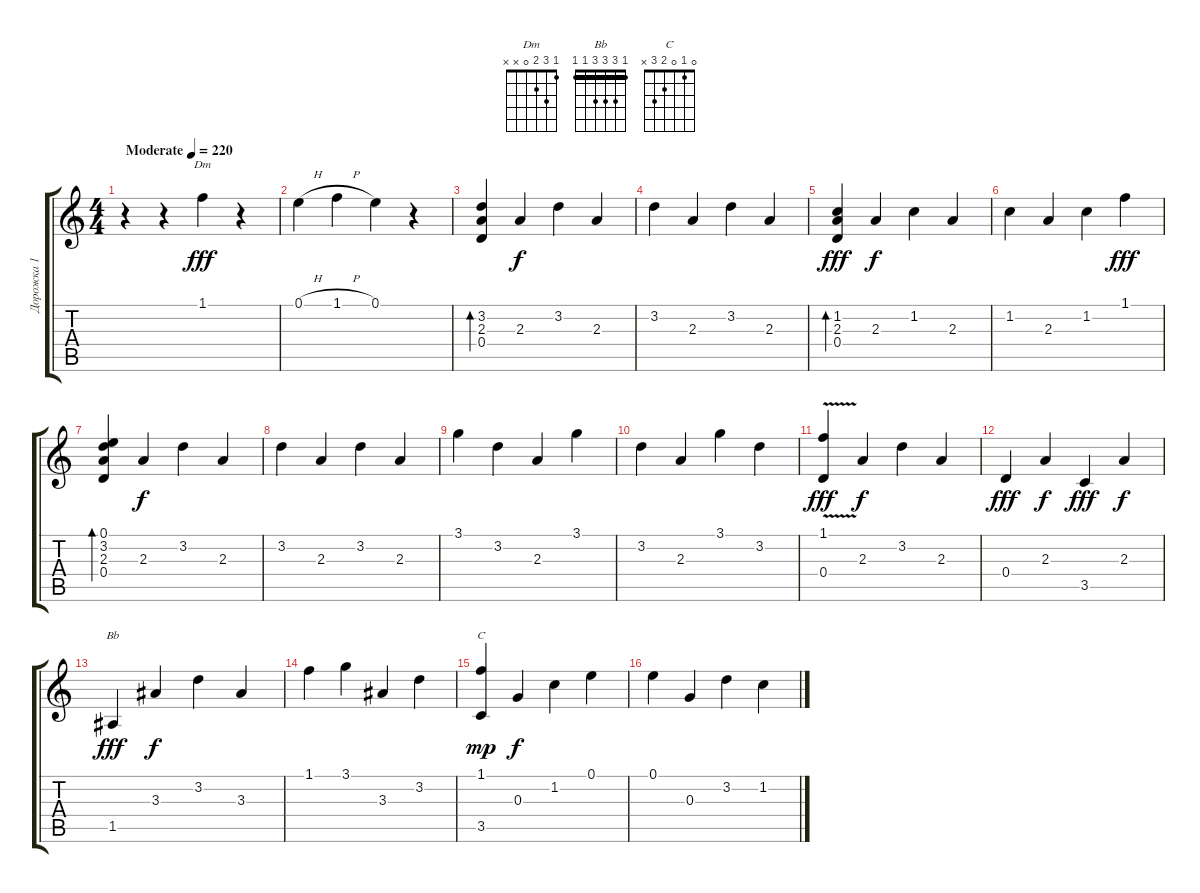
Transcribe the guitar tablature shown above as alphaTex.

\track ("Дорожка 1" "Дорожка 1") {instrument acousticguitarsteel}
\staff {score tabs}
\tuning (E4 B3 G3 D3 A2 E2) {hide}
\chord ("Dm" 1 3 2 0 x x)
\chord ("Bb" 1 3 3 3 1 1) {barre 1}
\chord ("C" 0 1 0 2 3 x)
\ts (4 4)
\tempo (220 "Moderate")
\clef g2
\ks c
r.4{dy fff instrument acousticguitarsteel} r.4 1.1.4{ch "Dm"} r.4 |
0.1{h}.4 1.1{h}.4 0.1.4 r.4 |
(3.2 2.3 0.4).4{bd 480} 2.3.4{dy f} 3.2.4 2.3.4 |
3.2.4 2.3.4 3.2.4 2.3.4 |
(1.2 2.3 0.4).4{bd 480 dy fff} 2.3.4{dy f} 1.2.4 2.3.4 |
1.2.4 2.3.4 1.2.4 1.1.4{dy fff} |
(0.1 3.2 2.3 0.4).4{bd 480} 2.3.4{dy f} 3.2.4 2.3.4 |
3.2.4 2.3.4 3.2.4 2.3.4 |
3.1.4 3.2.4 2.3.4 3.1.4 |
3.2.4 2.3.4 3.1.4 3.2.4 |
(1.1{v} 0.4{v}).4{dy fff} 2.3.4{dy f} 3.2.4 2.3.4 |
0.4.4{dy fff} 2.3.4{dy f} 3.5.4{dy fff} 2.3.4{dy f} |
1.5.4{ch "Bb" dy fff} 3.3.4{dy f} 3.2.4 3.3.4 |
1.1.4 3.1.4 3.3.4 3.2.4 |
(1.1 3.5).4{ch "C" dy mp} 0.3.4{dy f} 1.2.4 0.1.4 |
0.1.4 0.3.4 3.2.4 1.2.4
